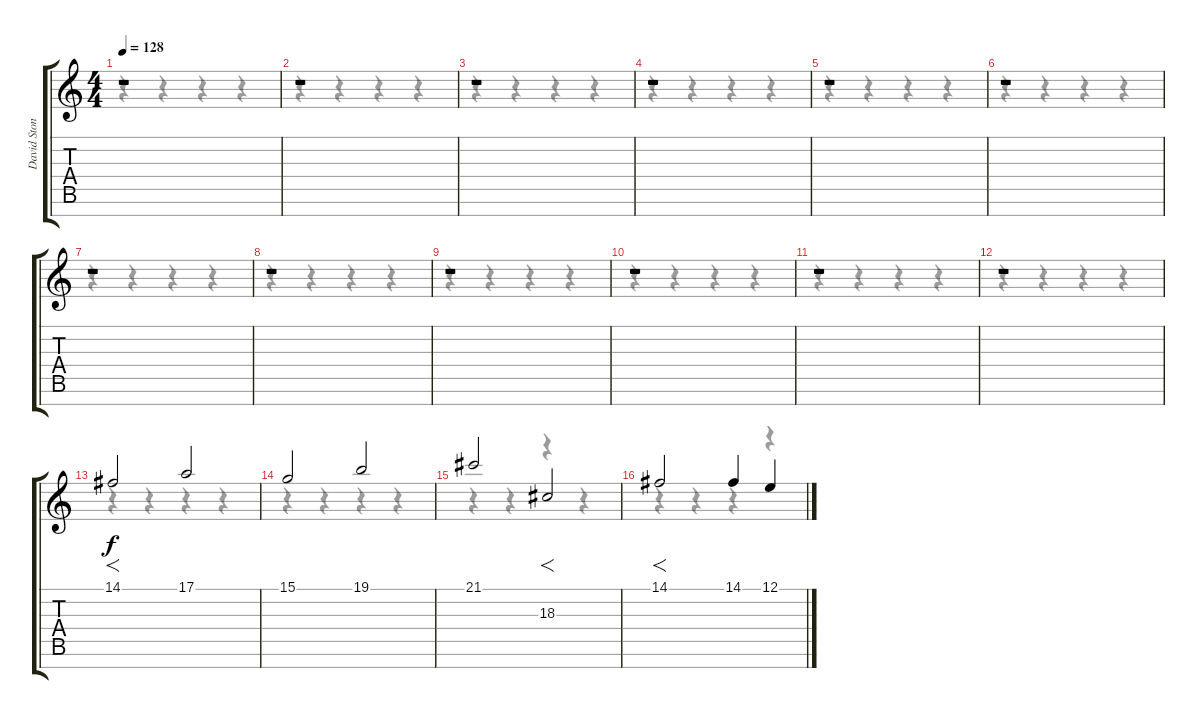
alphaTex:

\track ("David Stone - Keys 3" "David Ston") {instrument stringensemble2}
\staff {score tabs}
\tuning (E4 B3 G3 D3 A2 E2 B1) {hide}
\voice
\ts (4 4)
\tempo 128
\clef g2
\ks c
r.1{dy mf} |
r.1 |
r.1 |
r.1 |
r.1 |
r.1 |
r.1 |
r.1 |
r.1 |
r.1 |
r.1 |
r.1 |
14.1.2{f dy f} 17.1.2 |
15.1.2 19.1.2 |
21.1.2 18.3.2{f} |
14.1.2{f} 14.1.4 12.1.4
\voice
\clef g2
\ottava regular
\simile none
\ks c
r.4{dy f} r.4 r.4 r.4 |
r.4 r.4 r.4 r.4 |
r.4 r.4 r.4 r.4 |
r.4 r.4 r.4 r.4 |
r.4 r.4 r.4 r.4 |
r.4 r.4 r.4 r.4 |
r.4 r.4 r.4 r.4 |
r.4 r.4 r.4 r.4 |
r.4 r.4 r.4 r.4 |
r.4 r.4 r.4 r.4 |
r.4 r.4 r.4 r.4 |
r.4 r.4 r.4 r.4 |
r.4 r.4 r.4 r.4 |
r.4 r.4 r.4 r.4 |
r.4 r.4 r.4 r.4 |
r.4 r.4 r.4 r.4
